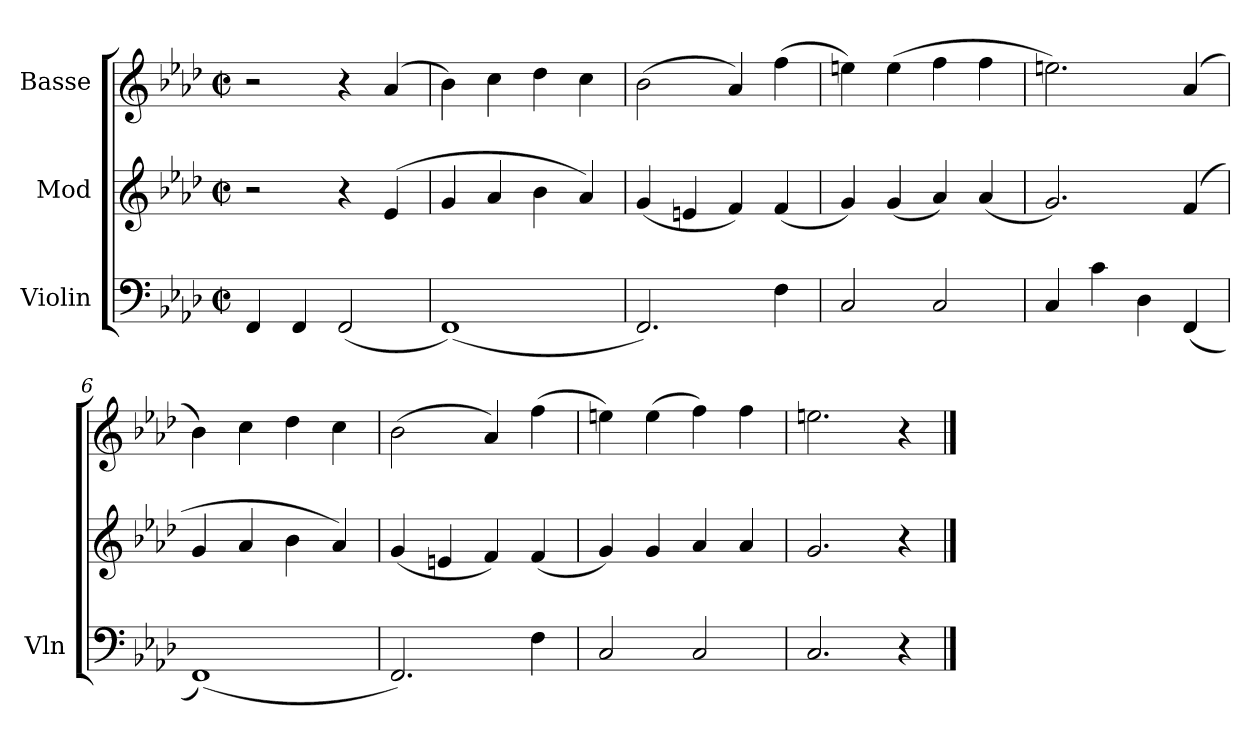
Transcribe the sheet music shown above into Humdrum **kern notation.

**kern	**kern	**kern
*part3	*part2	*part1
*staff3	*staff2	*staff1
*I"Violin	*I"Mod	*I"Basse
*I'Vln	*	*
*clefF4	*clefG2	*clefG2
*k[b-e-a-d-]	*k[b-e-a-d-]	*k[b-e-a-d-]
*M2/2	*M2/2	*M2/2
*met(c|)	*met(c|)	*met(c|)
=1	=1	=1
4FF/	2r	2r
4FF/	.	.
(<2FF/	4r	4r
.	(>4e-/	(>4a-/
=2	=2	=2
(<1FF)	4g/	4b-\)
.	4a-/	4cc\
.	4b-\	4dd-\
.	4a-/)	4cc\
=3	=3	=3
2.FF/)	(<4g/	(>2b-\
.	4en/	.
.	4f/)	4a-/)
4F\	(<4f/	(>4ff\
=4	=4	=4
2C/	4g/)	4een\)
.	(<4g/	(>4ee\
2C/	4a-/)	4ff\
.	(<4a-/	4ff\
=5	=5	=5
4C/	2.g/)	2.een\)
4c\	.	.
4D-\	.	.
(<4FF/	(>4f/	(>4a-/
=6	=6	=6
(<1FF)	4g/	4b-\)
.	4a-/	4cc\
.	4b-\	4dd-\
.	4a-/)	4cc\
!!LO:LB:g=z
=7	=7	=7
2.FF/)	(<4g/	(>2b-\
.	4en/	.
.	4f/)	4a-/)
4F\	(<4f/	(>4ff\
=8	=8	=8
2C/	4g/)	4een\)
.	4g/	(>4ee\
2C/	4a-/	4ff\)
.	4a-/	4ff\
=9	=9	=9
2.C/	2.g/	2.een\
4r	4r	4r
==	==	==
*-	*-	*-
